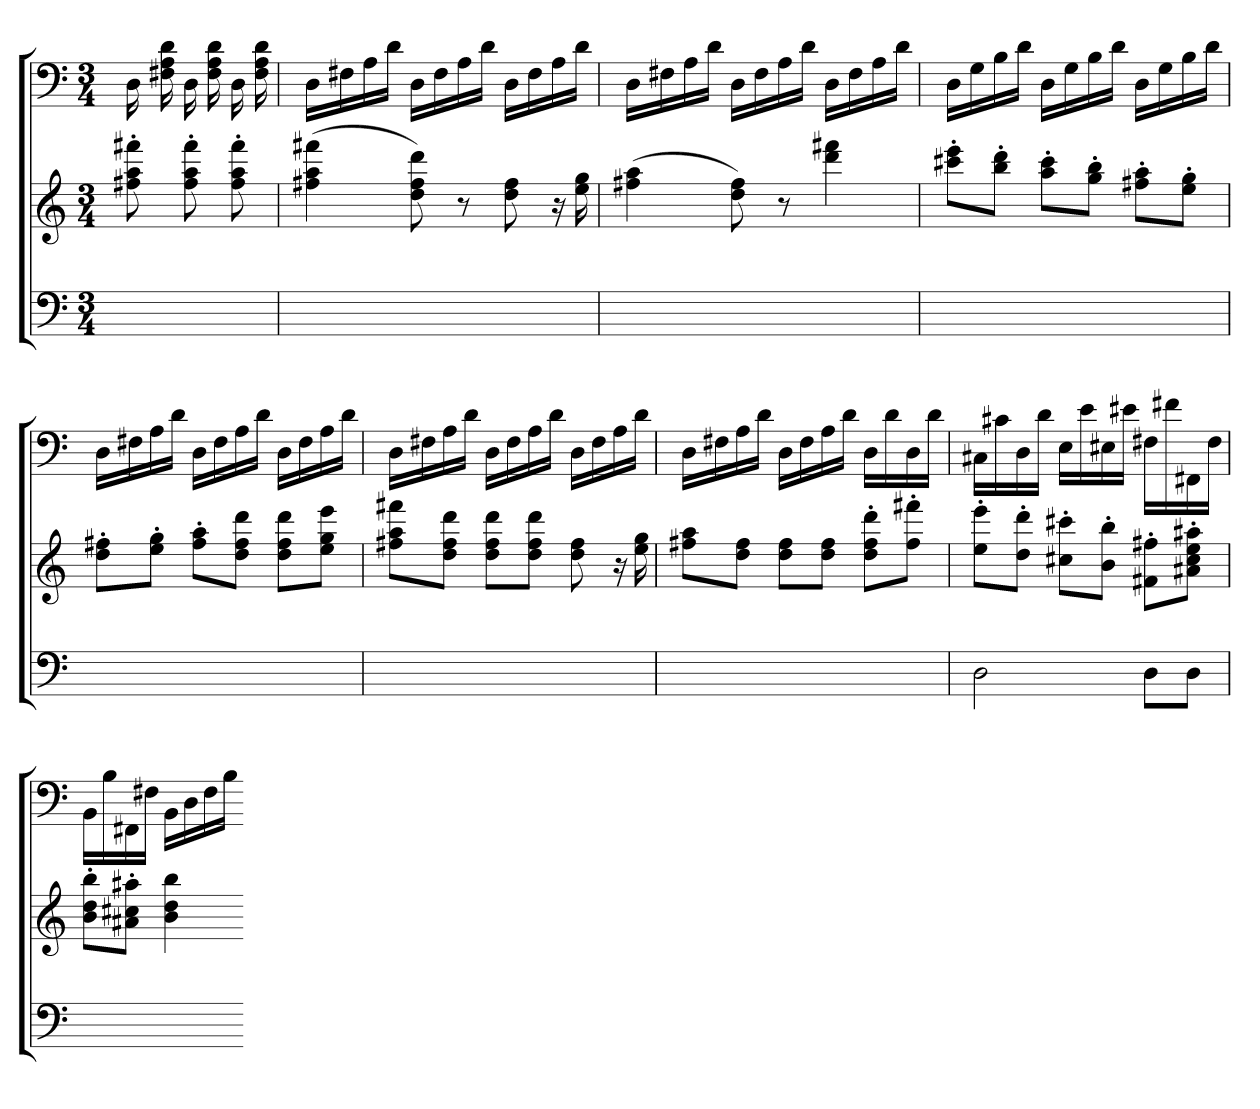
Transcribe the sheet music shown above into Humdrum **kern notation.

**kern	**kern	**kern
*part3	*part2	*part1
*staff3	*staff2	*staff1
*	*clefG2	*clefF4
*M3/4	*M3/4	*M3/4
=	=	=
4.ryy	8ff#X' 8aa' 8fff#X'	16D
.	.	16F#X 16A 16d
.	8ff#' 8aa' 8fff#'	16D
.	.	16F# 16A 16d
.	8ff#' 8aa' 8fff#'	16D
.	.	16F# 16A 16d
=	=	=
2.ryy	(4ff#X 4aa 4fff#X	16DLL
.	.	16F#X
.	.	16A
.	.	16dJJ
.	8dd 8ff# 8ddd)	16DLL
.	.	16F#
.	8r	16A
.	.	16dJJ
.	8dd 8ff#	16DLL
.	.	16F#
.	16r	16A
.	16ee 16gg	16dJJ
=	=	=
2.ryy	(4ff#X 4aa	16DLL
.	.	16F#X
.	.	16A
.	.	16dJJ
.	8dd 8ff#)	16DLL
.	.	16F#
.	8r	16A
.	.	16dJJ
.	4ddd 4fff#X	16DLL
.	.	16F#
.	.	16A
.	.	16dJJ
=	=	=
2.ryy	8ccc#X' 8eee'L	16DLL
.	.	16G
.	8bb' 8ddd'J	16B
.	.	16dJJ
.	8aa' 8ccc#'L	16DLL
.	.	16G
.	8gg' 8bb'J	16B
.	.	16dJJ
.	8ff#X' 8aa'L	16DLL
.	.	16G
.	8ee' 8gg'J	16B
.	.	16dJJ
=	=	=
2.ryy	8dd' 8ff#X'L	16DLL
.	.	16F#X
.	8ee' 8gg'J	16A
.	.	16dJJ
.	8ff#' 8aa'L	16DLL
.	.	16F#
.	8dd 8ff# 8dddJ	16A
.	.	16dJJ
.	8dd 8ff# 8dddL	16DLL
.	.	16F#
.	8ee 8gg 8eeeJ	16A
.	.	16dJJ
=	=	=
2.ryy	8ff#X 8aa 8fff#XL	16DLL
.	.	16F#X
.	8dd 8ff# 8dddJ	16A
.	.	16dJJ
.	8dd 8ff# 8dddL	16DLL
.	.	16F#
.	8dd 8ff# 8dddJ	16A
.	.	16dJJ
.	8dd 8ff#	16DLL
.	.	16F#
.	16r	16A
.	16ee 16gg	16dJJ
=	=	=
2.ryy	8ff#X 8aaL	16DLL
.	.	16F#X
.	8dd 8ff#J	16A
.	.	16dJJ
.	8dd 8ff#L	16DLL
.	.	16F#
.	8dd 8ff#J	16A
.	.	16dJJ
.	8dd' 8ff#' 8ddd'L	16DLL
.	.	16d
.	8ff#' 8fff#X'J	16D
.	.	16dJJ
=	=	=
2D	8ee' 8eee'L	16C#XLL
.	.	16c#X
.	8dd' 8ddd'J	16D
.	.	16dJJ
.	8cc#X' 8ccc#X'L	16ELL
.	.	16e
.	8b' 8bb'J	16E#X
.	.	16e#XJJ
8DL	8f#X' 8ff#X'L	16F#XLL
.	.	16f#X
8DJ	8a#X' 8cc#' 8ee' 8aa#X'J	16FF#X
.	.	16F#JJ
=	=	=
2ryy	8b' 8dd' 8bb'L	16BBLL
.	.	16B
.	8a#X' 8cc#X' 8aa#X'J	16FF#X
.	.	16F#XJJ
.	4b 4dd 4bb	16BBLL
.	.	16D
.	.	16F#
.	.	16BJJ
=-	=-	=-
*-	*-	*-
